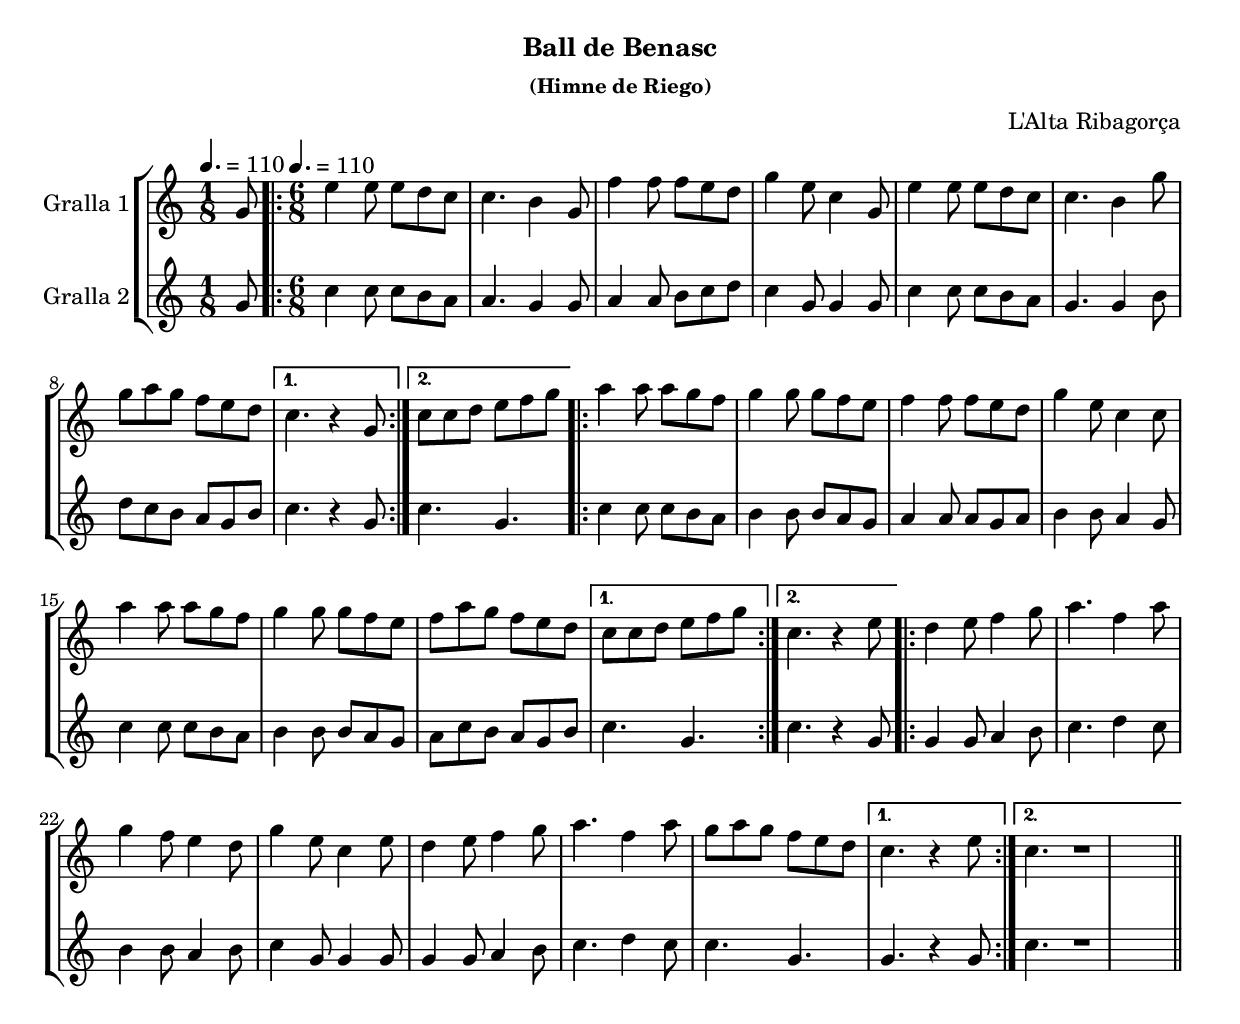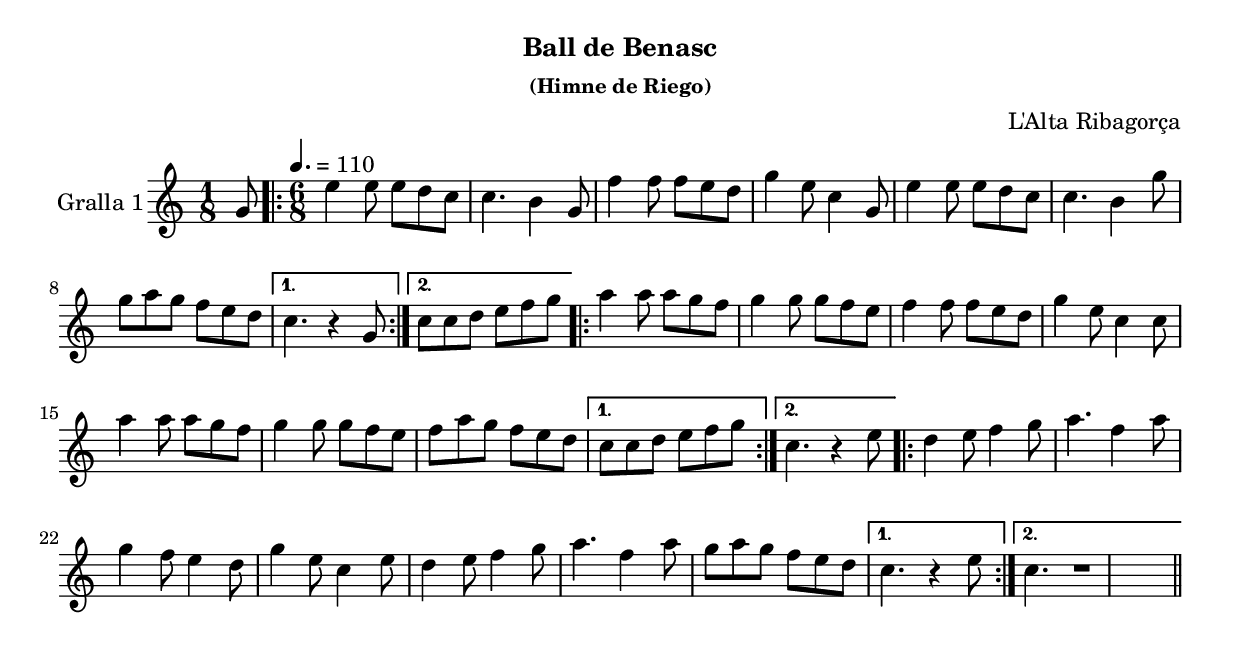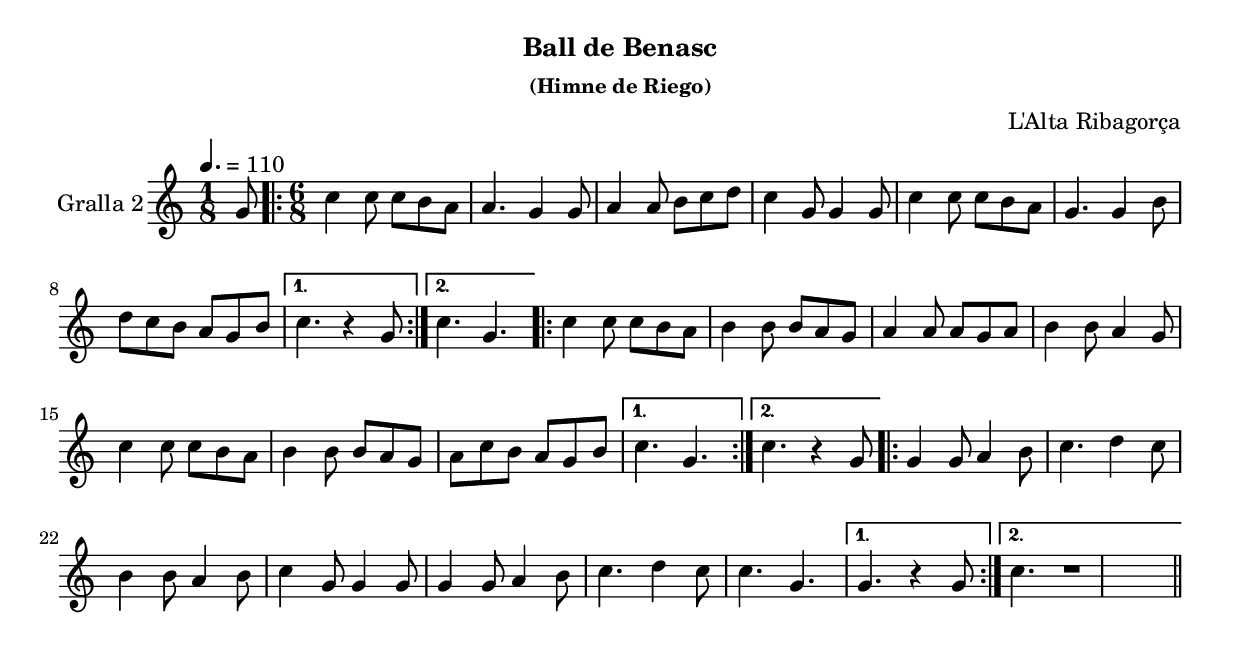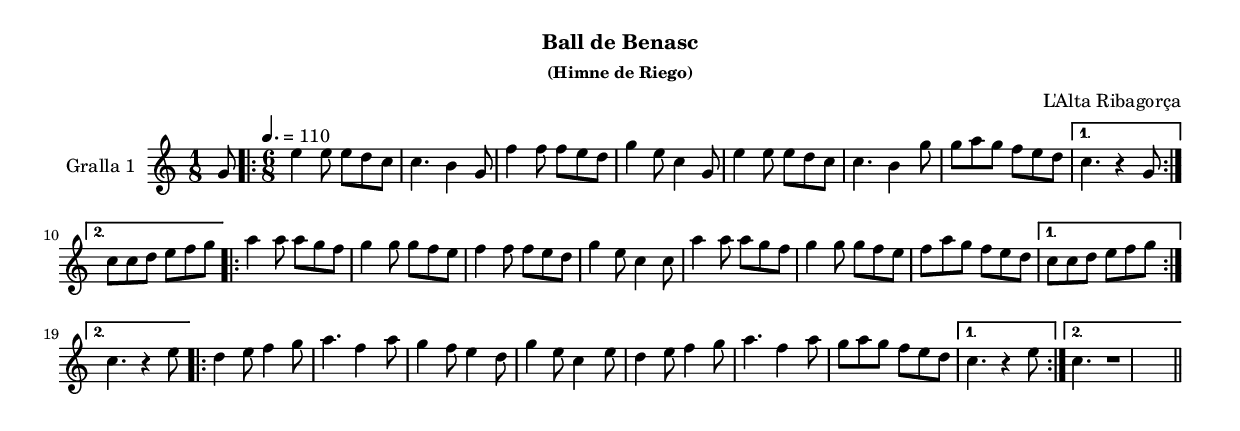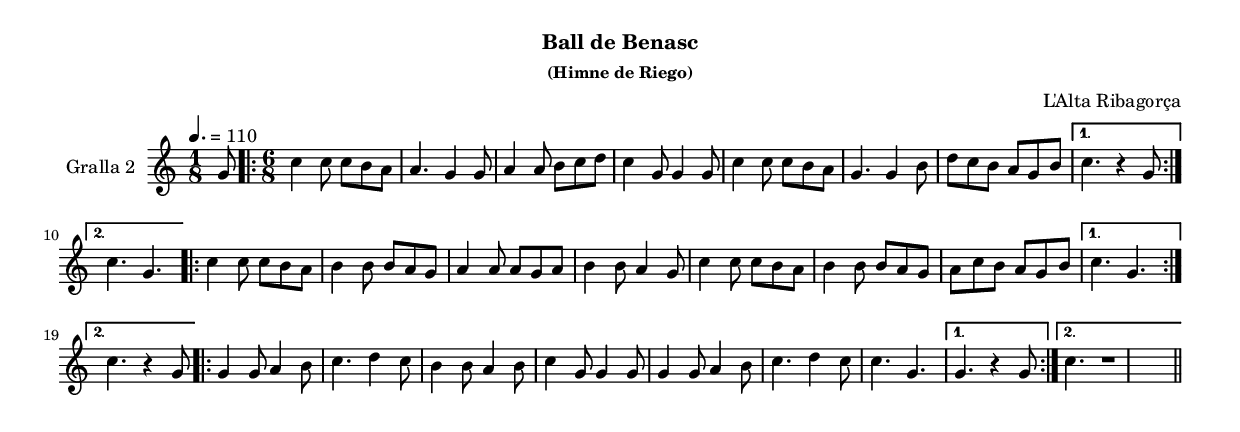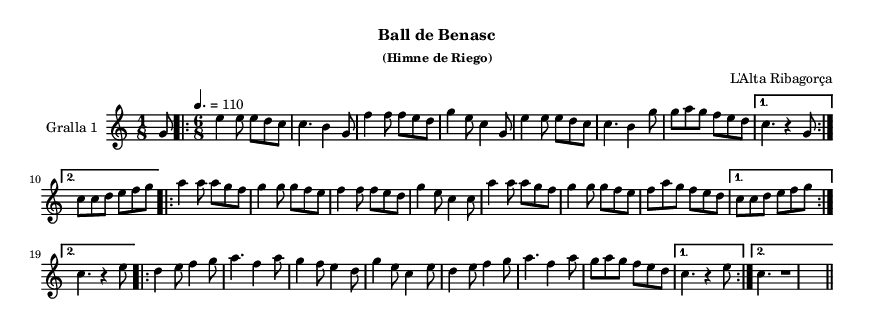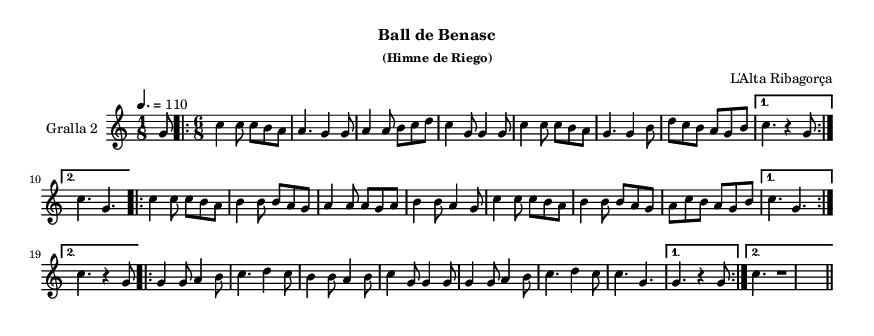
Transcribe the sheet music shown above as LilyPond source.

\version "2.16.0"

\header {
  dedication=""
  title="         "
  subtitle="Ball de Benasc"
  subsubtitle="(Himne de Riego)"
  poet=""
  meter=""
  piece=""
  composer="L'Alta Ribagorça"
  arranger=""
  opus=""
  instrument=""
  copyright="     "
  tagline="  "
}

liniaroAa =
\relative g'
{
  \clef treble
  \key c \major
  \time 1/8
  g8 \tempo 4. = 110  |
  \time 6/8   \repeat volta 2 { e'4 e8 e d c  |
  c4. b4 g8  |
  f'4 f8 f e d  |
  %05
  g4 e8 c4 g8  |
  e'4 e8 e d c  |
  c4. b4 g'8  |
  g8 a g f e d }
  \alternative { { c4. r4 g8 }
  %10
  { c8 c d e f g } }
  \repeat volta 2 { a4 a8 a g f  |
  g4 g8 g f e  |
  f4 f8 f e d  |
  g4 e8 c4 c8  |
  %15
  a'4 a8 a g f  |
  g4 g8 g f e  |
  f8 a g f e d }
  \alternative { { c8 c d e f g }
  { c,4. r4 e8 } }
  %20
  \repeat volta 2 { d4 e8 f4 g8  |
  a4. f4 a8  |
  g4 f8 e4 d8  |
  g4 e8 c4 e8  |
  d4 e8 f4 g8  |
  %25
  a4. f4 a8  |
  g8 a g f e d }
  \alternative { { c4. r4 e8 }
  { c4. r1 } } \bar "||" % troigo!
}

liniaroAb =
\relative g'
{
  \tempo 4. = 110
  \clef treble
  \key c \major
  \time 1/8
  g8  |
  \time 6/8   \repeat volta 2 { c4 c8 c b a  |
  a4. g4 g8  |
  a4 a8 b c d  |
  %05
  c4 g8 g4 g8  |
  c4 c8 c b a  |
  g4. g4 b8  |
  d8 c b a g b }
  \alternative { { c4. r4 g8 }
  %10
  { c4. g } }
  \repeat volta 2 { c4 c8 c b a  |
  b4 b8 b a g  |
  a4 a8 a g a  |
  b4 b8 a4 g8  |
  %15
  c4 c8 c b a  |
  b4 b8 b a g  |
  a8 c b a g b }
  \alternative { { c4. g }
  { c4. r4 g8 } }
  %20
  \repeat volta 2 { g4 g8 a4 b8  |
  c4. d4 c8  |
  b4 b8 a4 b8  |
  c4 g8 g4 g8  |
  g4 g8 a4 b8  |
  %25
  c4. d4 c8  |
  c4. g }
  \alternative { { g4. r4 g8 }
  { c4. r1 } } \bar "||" % troigo!
}

\book {

\paper {
  print-page-number = false
  #(set-paper-size "a4")
  #(layout-set-staff-size 20)
}

\bookpart {
  \score {
    \new StaffGroup {
      \override Score.RehearsalMark #'self-alignment-X = #LEFT
      <<
        \new Staff \with {instrumentName = #"Gralla 1" } \liniaroAa
        \new Staff \with {instrumentName = #"Gralla 2" } \liniaroAb
      >>
    }
    \layout {}
  }\score { \unfoldRepeats
    \new StaffGroup {
      \override Score.RehearsalMark #'self-alignment-X = #LEFT
      <<
        \new Staff \with {instrumentName = #"Gralla 1" } \liniaroAa
        \new Staff \with {instrumentName = #"Gralla 2" } \liniaroAb
      >>
    }
    \midi {}
  }
}

\bookpart {
  \header {}
  \score {
    \new StaffGroup {
      \override Score.RehearsalMark #'self-alignment-X = #LEFT
      <<
        \new Staff \with {instrumentName = #"Gralla 1" } \liniaroAa
      >>
    }
    \layout {}
  }\score { \unfoldRepeats
    \new StaffGroup {
      \override Score.RehearsalMark #'self-alignment-X = #LEFT
      <<
        \new Staff \with {instrumentName = #"Gralla 1" } \liniaroAa
      >>
    }
    \midi {}
  }
}

\bookpart {
  \header {}
  \score {
    \new StaffGroup {
      \override Score.RehearsalMark #'self-alignment-X = #LEFT
      <<
        \new Staff \with {instrumentName = #"Gralla 2" } \liniaroAb
      >>
    }
    \layout {}
  }\score { \unfoldRepeats
    \new StaffGroup {
      \override Score.RehearsalMark #'self-alignment-X = #LEFT
      <<
        \new Staff \with {instrumentName = #"Gralla 2" } \liniaroAb
      >>
    }
    \midi {}
  }
}

}

\book {

\paper {
  print-page-number = false
  #(set-paper-size "a5landscape")
  #(layout-set-staff-size 16)
  #(define output-suffix "a5")
}

\bookpart {
  \header {}
  \score {
    \new StaffGroup {
      \override Score.RehearsalMark #'self-alignment-X = #LEFT
      <<
        \new Staff \with {instrumentName = #"Gralla 1" } \liniaroAa
      >>
    }
    \layout {}
  }
}

\bookpart {
  \header {}
  \score {
    \new StaffGroup {
      \override Score.RehearsalMark #'self-alignment-X = #LEFT
      <<
        \new Staff \with {instrumentName = #"Gralla 2" } \liniaroAb
      >>
    }
    \layout {}
  }
}

}

\book {

\paper {
  print-page-number = false
  #(set-paper-size "a6landscape")
  #(layout-set-staff-size 12)
  #(define output-suffix "a6")
}

\bookpart {
  \header {}
  \score {
    \new StaffGroup {
      \override Score.RehearsalMark #'self-alignment-X = #LEFT
      <<
        \new Staff \with {instrumentName = #"Gralla 1" } \liniaroAa
      >>
    }
    \layout {}
  }
}

\bookpart {
  \header {}
  \score {
    \new StaffGroup {
      \override Score.RehearsalMark #'self-alignment-X = #LEFT
      <<
        \new Staff \with {instrumentName = #"Gralla 2" } \liniaroAb
      >>
    }
    \layout {}
  }
}

}

